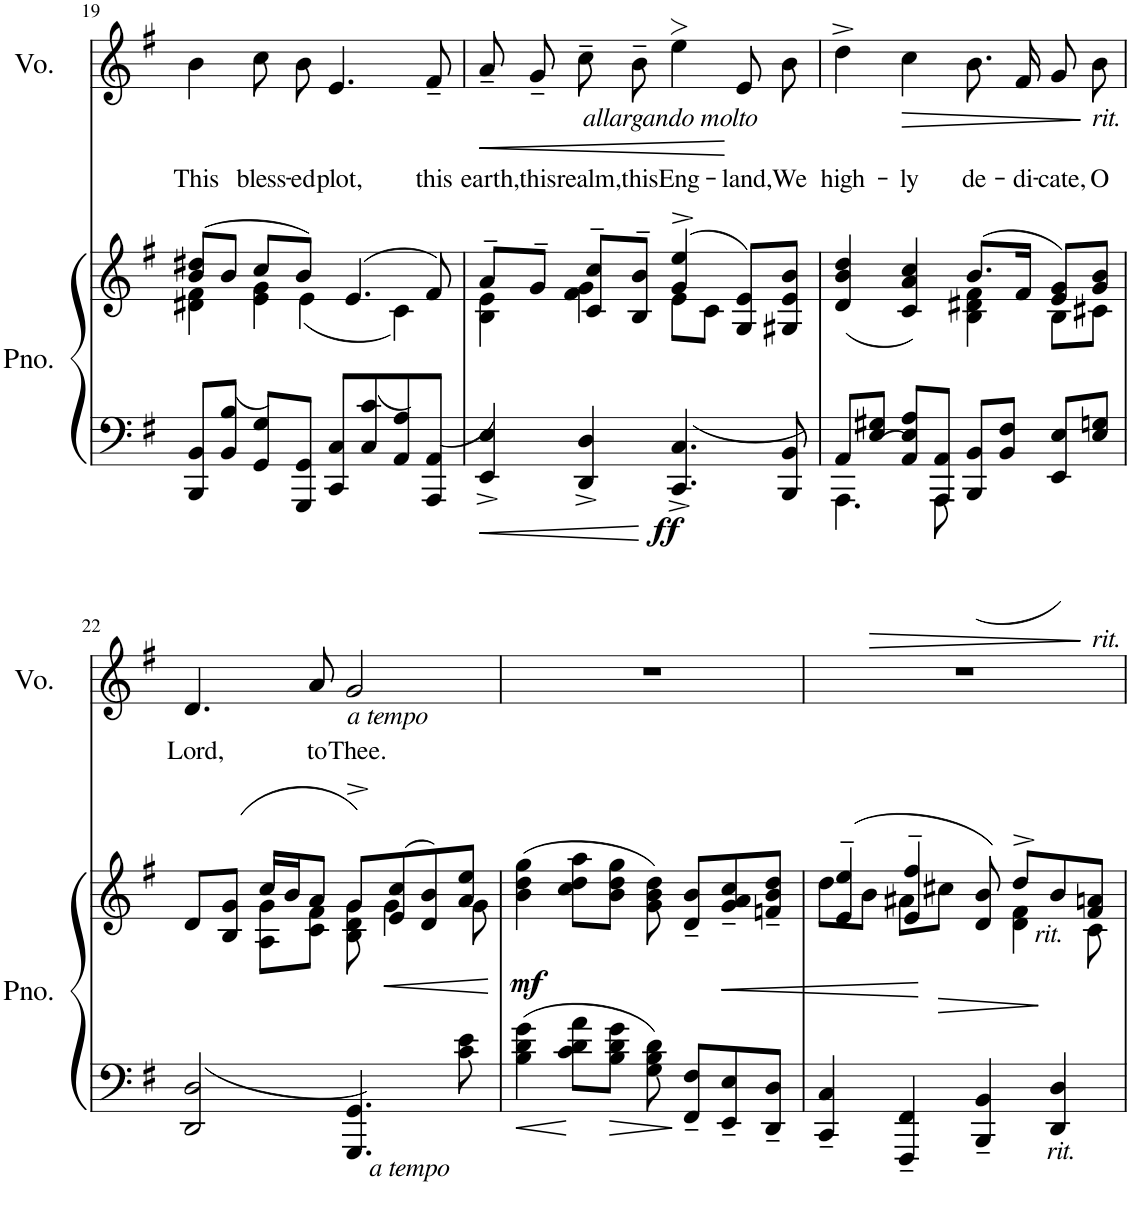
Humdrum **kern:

**kern	**kern	**dynam	**kern	**text	**dynam
*part2	*part2	*part2	*part1	*part1	*part1
*staff3	*staff2	*staff2/3	*staff1	*staff1	*staff1
*I"Piano	*	*	*I"Voice	*	*
*I'Pno.	*	*	*I'Vo.	*	*
!!LO:PB:g=z
*clefF4	*clefG2	*	*clefG2	*	*
*k[f#]	*k[f#]	*	*k[f#]	*	*
*M4/4	*M4/4	*	*M4/4	*	*
=19	=19	=19	=19	=19	=19
*	*^	*	*	*	*
!	!	!	!	!	!LO:LY:b	!
8BBB/ 8BB/L	(8b/ 8dd#X/L	4d#X\ 4f#\	.	4b\	This	.
8BB/ 8B/J	8b/J	.	.	.	.	.
!	!	!	!	!	!LO:LY:b	!
8GG/ 8G/L	8cc/L	4e\ 4g\	.	8cc\L	bless-	.
!	!	!	!	!	!LO:LY:b	!
8GGG/ 8GG/J	8b/J)	.	.	8b\J	ed	.
!	!	!	!	!	!LO:LY:b	!
8CC/ 8C/L	(4.e/	(4e\	.	4.e/	plot,	.
8C/ 8c/	.	.	.	.	.	.
8AA/ 8A/	.	4c\)	.	.	.	.
!	!	!	!	!	!LO:LY:b	!
8AAA/ 8AA/J	8f#/)	.	.	8f#~/	this	.
=20	=20	=20	=20	=20	=20	=20
!	!	!	!	!	!LO:LY:b	!LO:HP:b
4EE/^ 4E/^	8a~/L	4B\ 4e\	.	8a~/L	earth,	<
!	!	!	!	!	!LO:LY:b	!
.	8g~/J	.	.	8g~/J	this	.
!	!	!	!	!LO:TX:b:i:t=allargando molto	!	!
!	!	!	!	!	!LO:LY:b	!
4DD/^ 4D/^	8c/~ 8cc/~L	4f#\ 4g\	.	8cc~\L	realm,	.
!	!	!	!	!	!LO:LY:b	!
.	8B/~ 8b/~J	.	.	8b~\J	this	.
!	!	!	!LO:DY:b=2	!	!LO:LY:b	!
4.CC/^ 4.C/^	(4g/^ 4ee/^	8e\L	ff	4ee>\	Eng-	.
.	.	8c\J	.	.	.	.
!	!	!	!	!	!LO:LY:b	!
.	8G/ 8e/L)	4ryy	.	8e/L	land,	[
!	!	!	!	!	!LO:LY:b	!
8BBB/ 8BB/	8G#X/ 8e/ 8b/J	.	.	8b/J	We	.
=21	=21	=21	=21	=21	=21	=21
*^	*	*	*	*	*	*
!	!	!	!	!	!	!LO:LY:b	!
8AA/L	4.AAA\	(4d/ 4b/ 4dd/	2ryy	.	4dd^\	high-	.
8E/ 8G#X/J	.	.	.	.	.	.	.
!	!	!	!	!	!	!LO:LY:b	!LO:HP:b
8AA/ 8E/ 8A/L	.	4c/ 4a/ 4cc/)	.	.	4cc\	ly	>
8AAA/ 8AA/J	8AAA\	.	.	.	.	.	.
!	!	!	!	!	!	!LO:LY:b	!
8BBB/ 8BB/L	2ryy	(8.b/L	4B\ 4d#X\ 4f#\	.	8.b/L	de-	.
8BB/ 8F#/J	.	.	.	.	.	.	.
!	!	!	!	!	!	!LO:LY:b	!
.	.	16f#/Jk	.	.	16f#/Jk	di-	.
!	!	!	!	!	!	!LO:LY:b	!
8EE/ 8E/L	.	8e/ 8g/L)	8B\L	.	8g/L	cate,	.
!	!	!	!	!	!LO:TX:b:i:t=rit.	!	!
!LO:TX:b:i:t=rit.	!	!	!	!	!	!	!
!	!	!	!	!	!	!LO:LY:b	!
8E/ 8Gn/J	.	8g/ 8b/J	8c#X\J	.	8b/J	O	]
*v	*v	*	*	*	*	*	*
!!LO:LB:g=z
=22	=22	=22	=22	=22	=22	=22
!	!	!	!	!	!LO:LY:b	!
2DD/ 2D/	8d/L	4ryy	.	4.d/	Lord,	.
.	(8B/ 8g/J	.	.	.	.	.
.	16cc/LL	8A\ 8g\L	.	.	.	.
.	16b/J	.	.	.	.	.
!	!	!	!	!	!LO:LY:b	!
.	8a/J	8c\ 8f#\J	.	8a/	to	.
!	!	!	!	!LO:TX:b:i:t=a tempo	!	!
!LO:TX:b:i:t=a tempo	!	!	!	!	!	!
!	!	!	!	!	!LO:LY:b	!
4.GGG/ 4.GG/	8g^/L)	8B\ 8d\ 8g\	.	2g/	Thee.	.
!	!	!	!LO:HP:b	!	!	!
.	(8e/ 8cc/	4g\	<	.	.	.
.	8d/ 8b/)	.	.	.	.	.
8c\ 8e\	8a/ 8ee/J	8g\	.	.	.	.
*	*v	*v	*	*	*	*
.	.	[	.	.	.
=23	=23	=23	=23	=23	=23
!	!	!LO:DY:b	!	!	!
4B\ 4d\ 4g\	(4b\ 4dd\ 4gg\	mf	1r	.	.
8c\ 8d\ 8a\L	8cc\ 8dd\ 8aa\L	.	.	.	.
8B\ 8d\ 8g\J	8b\ 8dd\ 8gg\J	.	.	.	.
8G\ 8B\ 8d\	8g\ 8b\ 8dd\)	.	.	.	.
8FF#/~ 8F#/~L	8d/~ 8b/~L	.	.	.	.
!	!	!LO:HP:b	!	!	!
8EE/~ 8E/~	8g/~ 8a/~ 8cc/~	<	.	.	.
8DD/~ 8D/~J	8fn/~ 8b/~ 8dd/~J	.	.	.	.
=24	=24	=24	=24	=24	=24
*	*^	*	*	*	*
4CC/~ 4C/~	(4e/~ 4ee/~	8dd\L	.	1r	.	.
.	.	8b\J	.	.	.	.
4FFF#/~ 4FF#/~	4e/~ 4ff#/~	8a#X\L	.	.	.	.
.	.	8cc#X\J	.	.	.	.
4BBB/~ 4BB/~	8d/ 8b/)	8ryy	[	.	.	.
!	!LO:TX:b:i:t=rit.	!	!	!	!	!
.	8dd^/L	4d\ 4f#\	.	.	.	.
!LO:TX:b:i:t=rit.	!	!	!	!	!	!
4DD/ 4D/	8b/	.	.	.	.	.
.	8f#/ 8an/J	8c\	.	.	.	.
*	*v	*v	*	*	*	*
=	=	=	=	=	=
*-	*-	*-	*-	*-	*-
